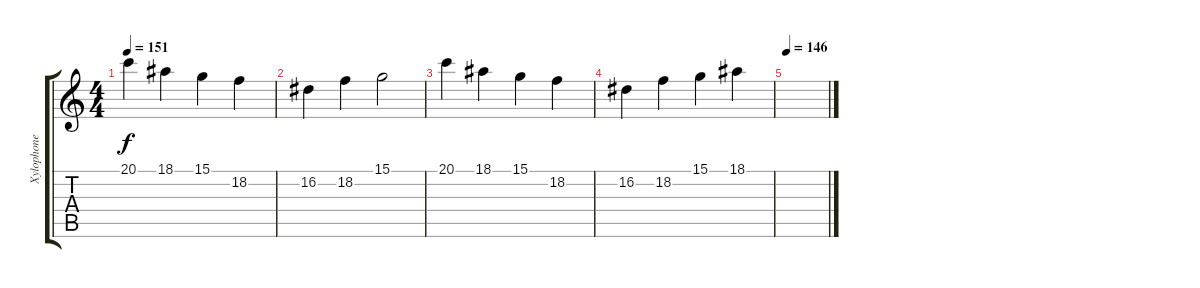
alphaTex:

\track ("Xylophone" "Xylophone") {instrument marimba}
\staff {score tabs}
\tuning (E4 B3 G3 D3 A2 E2) {hide}
\ts (4 4)
\tempo 151
\clef g2
\ks c
20.1.4{dy f} 18.1.4 15.1.4 18.2.4 |
16.2.4 18.2.4 15.1.2 |
20.1.4 18.1.4 15.1.4 18.2.4 |
16.2.4 18.2.4 15.1.4 18.1.4 |
\tempo 146
